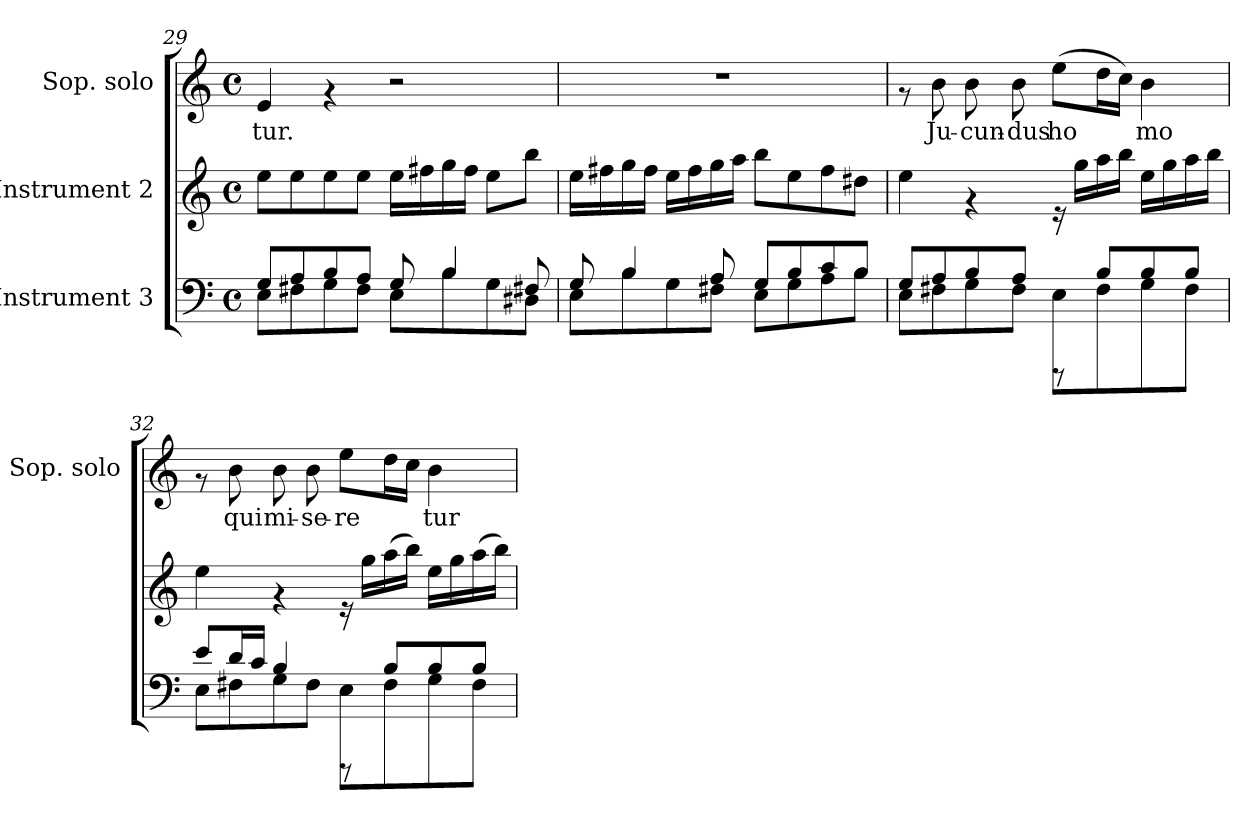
**kern	**kern	**kern	**text
*part3	*part2	*part1	*part1
*staff3	*staff2	*staff1	*staff1
*I"Instrument 3	*I"Instrument 2	*I"Sop. solo	*
*	*	*I'Sop. solo	*
!!LO:PB:g=z
*clefF4	*clefG2	*clefG2	*
*k[]	*k[]	*k[]	*
*C:	*C:	*C:	*
*M4/4	*M4/4	*M4/4	*
*met(c)	*met(c)	*met(c)	*
=29	=29	=29	=29
*^	*	*	*
!	!	!	!	!LO:LY:b:cj
8G/L	8E\L	8ee\L	4e/	-tur.
8A/	8F#X\	8ee\	.	.
8B/	8G\	8ee\	4rf	.
8A/J	8F#\J	8ee\J	.	.
8G/	8E\L	16ee\L	2r	.
.	.	16ff#X\	.	.
4B/	8B\	16gg\	.	.
.	.	16ff#\J	.	.
.	8G\	8ee\L	.	.
8F#X/	8D#X\J	8bb\J	.	.
=30	=30	=30	=30	=30
8G/	8E\L	16ee\L	1r	.
.	.	16ff#X\	.	.
4B/	8B\	16gg\	.	.
.	.	16ff#\J	.	.
.	8G\	16ee\L	.	.
.	.	16ff#\	.	.
8A/	8F#X\J	16gg\	.	.
.	.	16aa\J	.	.
8G/L	8E\L	8bb\L	.	.
8B/	8G\	8ee\	.	.
8c/	8A\	8ff#\	.	.
8B/J	8B\J	8dd#X\J	.	.
=31	=31	=31	=31	=31
8G/L	8E\L	4ee\	8rf	.
!	!	!	!	!LO:LY:b:cj
8A/	8F#X\	.	8b\	Ju-
!	!	!	!	!LO:LY:b:cj
8B/	8G\	4rf	8b\	-cun-
!	!	!	!	!LO:LY:b:cj
8A/J	8F#\J	.	8b\	-dus
!	!	!	!	!LO:LY:b:cj
8rCCC	8E\L	16re	(>8ee\L	ho-
.	.	16gg\L	.	.
!	!	!	!	!LO:LY:b:cj
8B/L	8F#\	16aa\	16dd\	--
!	!	!	!	!LO:LY:b:cj
.	.	16bb\J	16cc\J)	--
!	!	!	!	!LO:LY:b:cj
8B/	8G\	16ee\L	4b\	-mo
.	.	16gg\	.	.
8B/J	8F#\J	16aa\	.	.
.	.	16bb\J	.	.
!!LO:LB:g=z
=32	=32	=32	=32	=32
8e/L	8E\L	4ee\	8rf	.
!	!	!	!	!LO:LY:b:cj
16d/	8F#X\	.	8b\	qui
16c/J	.	.	.	.
!	!	!	!	!LO:LY:b:cj
4B/	8G\	4rf	8b\	mi-
!	!	!	!	!LO:LY:b:cj
.	8F#\J	.	8b\	-se-
!	!	!	!	!LO:LY:b:cj
8rCCC	8E\L	16re	8ee\L	-re-
.	.	16gg\L	.	.
!	!	!	!	!LO:LY:b:cj
8B/L	8F#\	(>16aa\	16dd\	--
!	!	!	!	!LO:LY:b:cj
.	.	16bb\J)	16cc\J	--
!	!	!	!	!LO:LY:b:cj
8B/	8G\	16ee\L	4b\	-tur
.	.	16gg\	.	.
8B/J	8F#\J	(>16aa\	.	.
.	.	16bb\J)	.	.
*v	*v	*	*	*
=	=	=	=
*-	*-	*-	*-
